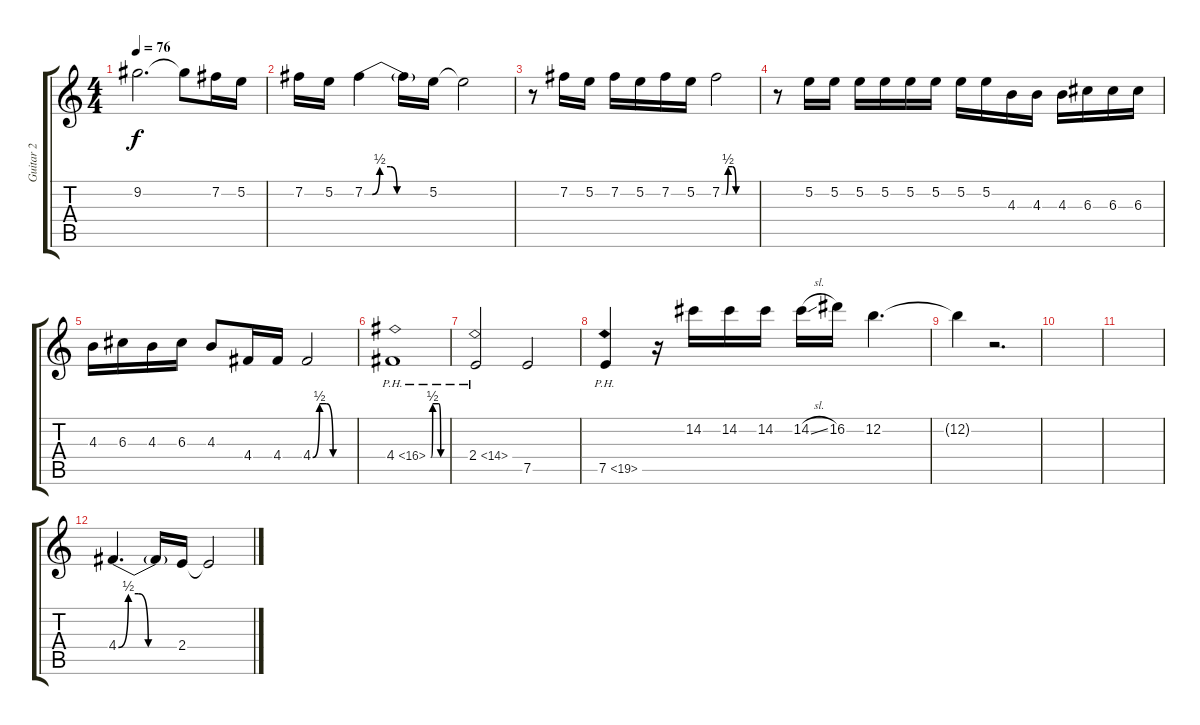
\track ("Guitar 2" "Guitar 2") {mute instrument distortionguitar}
\staff {score tabs}
\tuning (E4 B3 G3 D3 A2 E2) {hide}
\ts (4 4)
\tempo 76
\clef g2
\ks c
9.2{t}.2{d dy f} 9.2{t}.8 7.2.16 5.2.16 |
7.2.16 5.2.16 7.2{be (custom 0 0 7 0 14 2 24 2 30 0 60 0)}.4 7.2{t}.16 5.2.16 5.2{t}.2 |
r.8 7.2.16 5.2.16 7.2.16 5.2.16 7.2.16 5.2.16 7.2{be (custom 0 0 7 0 11 2 19 2 25 0 60 0)}.2 |
r.8 5.2.16 5.2.16 5.2.16 5.2.16 5.2.16 5.2.16 5.2.16 5.2.16 4.3.16 4.3.16 4.3.16 6.3.16 6.3.16 6.3.16 |
4.3.16 6.3.16 4.3.16 6.3.16 4.3.8 4.4.16 4.4.16 4.4{be (custom 0 0 10 2 20 2 30 0 60 0)}.2 |
4.4{be (custom 0 0 3 0 8 2 32 2 39 0 60 0) ph 12}.1 |
2.4{ph 12}.2 7.5.2 |
7.5{ph 12}.4 r.16 14.2.16 14.2.16 14.2.16 14.2{sl}.16 16.2.16 12.2.4{d} |
12.2{t}.4 r.2{d} |
|
|
4.4{be (custom 0 0 10 2 20 2 30 0 60 0)}.4{d} 4.4{t}.16 2.4.16 2.4{t}.2
